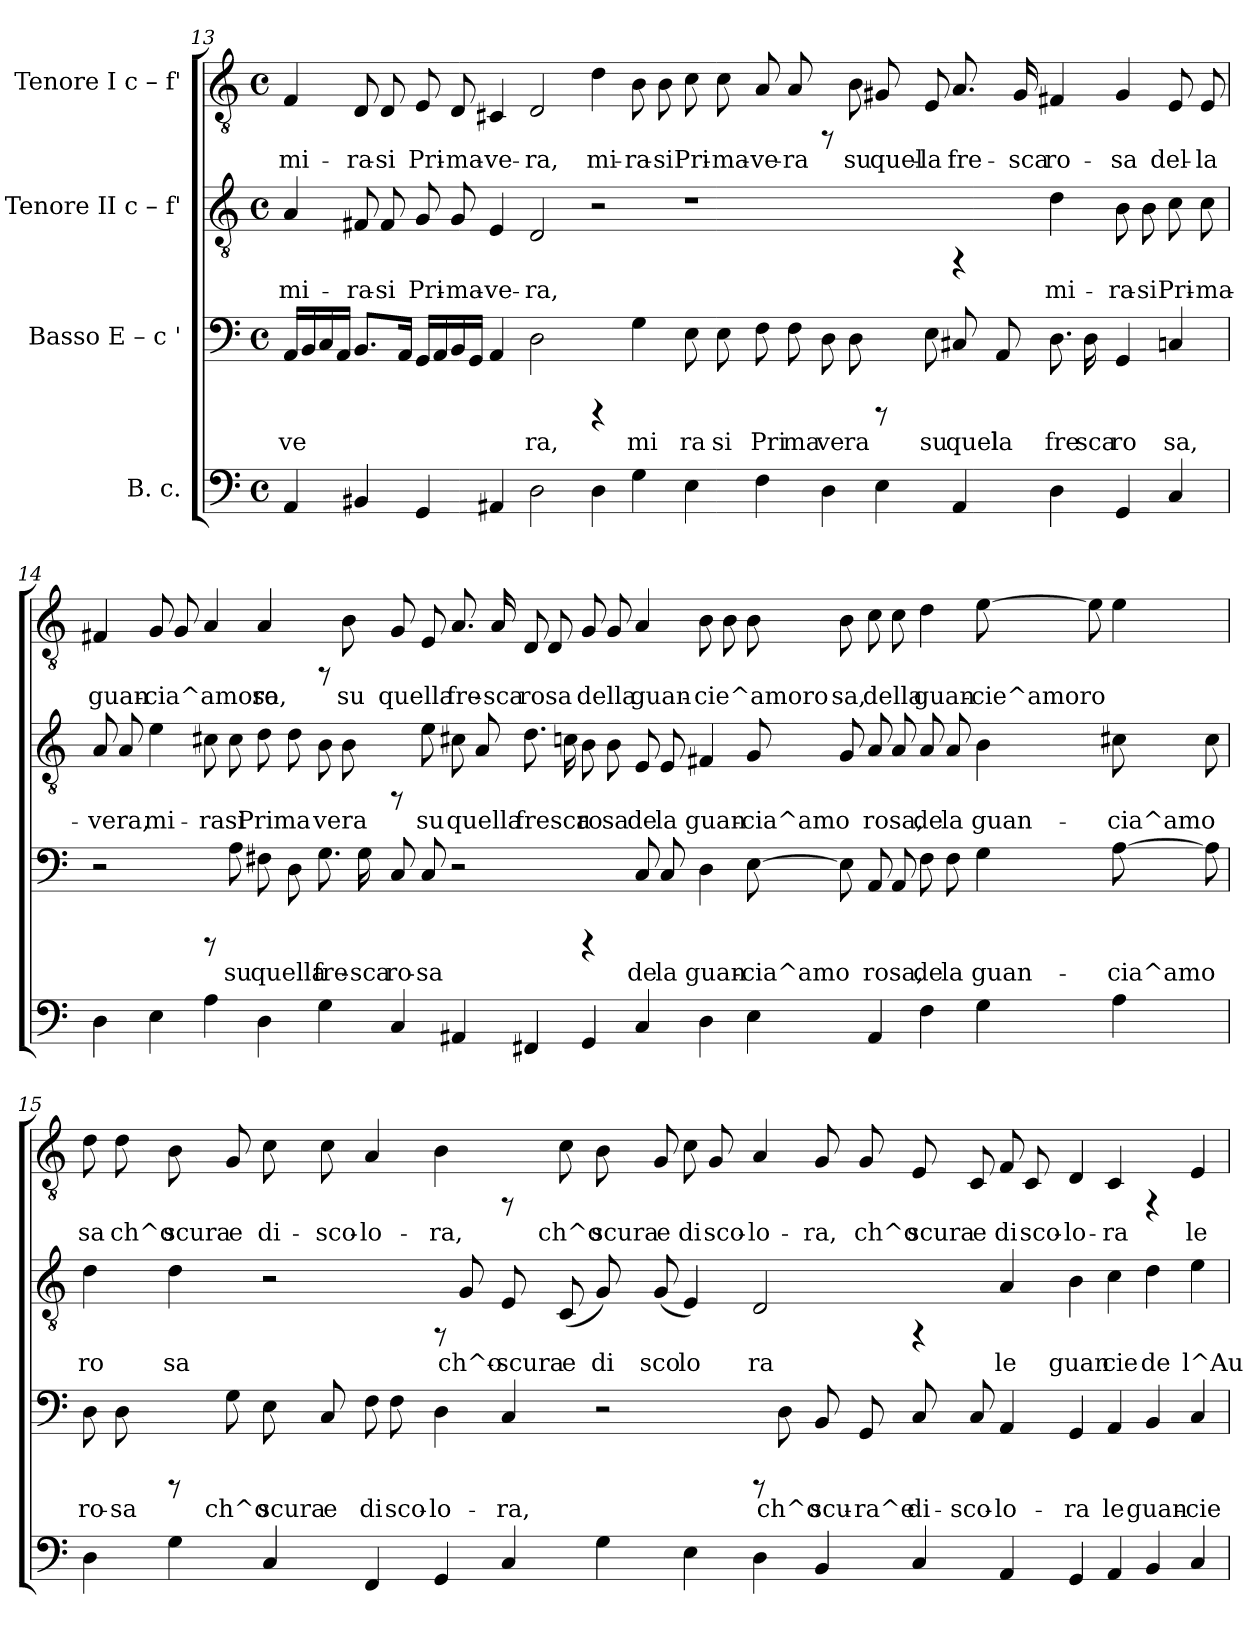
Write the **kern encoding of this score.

**kern	**kern	**text	**kern	**text	**kern	**text
*part4	*part3	*part3	*part2	*part2	*part1	*part1
*staff4	*staff3	*staff3	*staff2	*staff2	*staff1	*staff1
*I"B. c.	*I"Basso  E – c '	*	*I"Tenore II  c – f'	*	*I"Tenore I  c – f'	*
!!LO:LB:g=z
*clefF4	*clefF4	*	*clefGv2	*	*clefGv2	*
*k[]	*k[]	*	*k[]	*	*k[]	*
*C:	*C:	*	*C:	*	*C:	*
*M4/4	*M4/4	*	*M4/4	*	*M4/4	*
*met(c)	*met(c)	*	*met(c)	*	*met(c)	*
=13	=13	=13	=13	=13	=13	=13
!	!	!LO:LY:b:cj	!	!LO:LY:b:cj	!	!LO:LY:b
4AA/	16AA/L	-ve	4A/	mi-	4F/	mi-
!	!	!LO:LY:b:cj	!	!	!	!
.	16BB/	.	.	.	.	.
!	!	!LO:LY:b:cj	!	!	!	!
.	16C/	.	.	.	.	.
!	!	!LO:LY:b:cj	!	!	!	!
.	16AA/J	.	.	.	.	.
!	!	!LO:LY:b:cj	!	!LO:LY:b:cj	!	!LO:LY:b
4BB#/	8.BB/L	.	8F#X/	-ra-	8D/	-ra-
!	!	!	!	!LO:LY:b:cj	!	!LO:LY:b
.	.	.	8F#/	-si	8D/	-si
!	!	!LO:LY:b:cj	!	!	!	!
.	16AA/J	.	.	.	.	.
!	!	!LO:LY:b:cj	!	!LO:LY:b:cj	!	!LO:LY:b
4GG/	16GG/L	.	8G/	Pri-	8E/	Pri-
!	!	!LO:LY:b:cj	!	!	!	!
.	16AA/	.	.	.	.	.
!	!	!LO:LY:b:cj	!	!LO:LY:b:cj	!	!LO:LY:b
.	16BB/	.	8G/	-ma-	8D/	-ma-
!	!	!LO:LY:b:cj	!	!	!	!
.	16GG/J	.	.	.	.	.
!	!	!LO:LY:b:cj	!	!LO:LY:b:cj	!	!LO:LY:b
4AA#/	4AA/	.	4E/	-ve-	4C#X/	-ve-
!	!	!LO:LY:b:cj	!	!LO:LY:b:cj	!	!LO:LY:b
2D\	2D\	ra,	2D/	-ra,	2D/	-ra,
!	!	!	!	!	!	!LO:LY:b
4D\	4rCCC	.	2r	.	4d\	mi-
!	!	!LO:LY:b:cj	!	!	!	!LO:LY:b
4G\	4G\	mi	.	.	8B\	-ra-
!	!	!	!	!	!	!LO:LY:b
.	.	.	.	.	8B\	-si
!	!	!LO:LY:b:cj	!	!	!	!LO:LY:b
4E\	8E\	ra	1r	.	8c\	Pri-
!	!	!LO:LY:b:cj	!	!	!	!LO:LY:b
.	8E\	si	.	.	8c\	-ma-
!	!	!LO:LY:b:cj	!	!	!	!LO:LY:b
4F\	8F\	Pri	.	.	8A/	-ve-
!	!	!LO:LY:b:cj	!	!	!	!LO:LY:b
.	8F\	ma	.	.	8A/	-ra
!	!	!LO:LY:b:cj	!	!	!	!
4D\	8D\	ve	.	.	8rFF	.
!	!	!LO:LY:b:cj	!	!	!	!LO:LY:b
.	8D\	ra	.	.	8B\	su
!	!	!	!	!	!	!LO:LY:b
4E\	8rCCC	.	.	.	8G#X/	quel-
!	!	!LO:LY:b:cj	!	!	!	!LO:LY:b
.	8E\	su	.	.	8E/	-la
!	!	!LO:LY:b:cj	!	!	!	!LO:LY:b
4AA#/	8C#X/	quel	4rFF	.	8.A/	fre-
!	!	!LO:LY:b:cj	!	!	!	!
.	8AA/	la	.	.	.	.
!	!	!	!	!	!	!LO:LY:b
.	.	.	.	.	16G#/	-sca
!	!	!LO:LY:b:cj	!	!LO:LY:b:cj	!	!LO:LY:b
4D\	8.D\	fre	4d\	mi-	4F#X/	ro-
!	!	!LO:LY:b:cj	!	!	!	!
.	16D\	sca	.	.	.	.
!	!	!LO:LY:b:cj	!	!LO:LY:b:cj	!	!LO:LY:b
4GG/	4GG/	ro	8B\	-ra-	4G#/	-sa
!	!	!	!	!LO:LY:b:cj	!	!
.	.	.	8B\	-si	.	.
!	!	!LO:LY:b:cj	!	!LO:LY:b:cj	!	!LO:LY:b
4C/	4Cn/	sa,	8c\	Pri-	8E/	del-
!	!	!	!	!LO:LY:b:cj	!	!LO:LY:b
.	.	.	8c\	-ma-	8E/	-la
!!LO:PB:g=z
=14	=14	=14	=14	=14	=14	=14
!	!	!	!	!LO:LY:b:cj	!	!LO:LY:b
4D\	2r	.	8A/	-vera,	4F#X/	guan-
!	!	!	!	!LO:LY:b:cj	!	!
.	.	.	8A/	.	.	.
!	!	!	!	!LO:LY:b:cj	!	!LO:LY:b
4E\	.	.	4e\	mi-	8G/	-cia^amoro-
!	!	!	!	!	!	!LO:LY:b
.	.	.	.	.	8G/	--
!	!	!	!	!LO:LY:b:cj	!	!LO:LY:b
4A\	8rCCC	.	8c#X\	-rasi	4A/	--
!	!	!LO:LY:b:cj	!	!LO:LY:b:cj	!	!
.	8A\	su	8c#\	.	.	.
!	!	!LO:LY:b:cj	!	!LO:LY:b:cj	!	!LO:LY:b
4D\	8F#X\	quella	8d\	Prima-	4A/	-sa,
!	!	!LO:LY:b:cj	!	!LO:LY:b:cj	!	!
.	8D\	.	8d\	--	.	.
!	!	!LO:LY:b:cj	!	!LO:LY:b:cj	!	!
4G\	8.G\	fre-	8B\	-vera	8rFF	.
!	!	!	!	!LO:LY:b:cj	!	!LO:LY:b
.	.	.	8B\	.	8B\	su
!	!	!LO:LY:b:cj	!	!	!	!
.	16G\	-sca	.	.	.	.
!	!	!LO:LY:b:cj	!	!	!	!LO:LY:b
4C/	8C/	ro-	8rFF	.	8G/	quella
!	!	!LO:LY:b:cj	!	!LO:LY:b:cj	!	!LO:LY:b
.	8C/	-sa	8e\	su	8E/	.
!	!	!	!	!LO:LY:b:cj	!	!LO:LY:b
4AA#/	2r	.	8c#X\	quella	8.A/	fre-
!	!	!	!	!LO:LY:b:cj	!	!
.	.	.	8A/	.	.	.
!	!	!	!	!	!	!LO:LY:b
.	.	.	.	.	16A/	-sca
!	!	!	!	!LO:LY:b:cj	!	!LO:LY:b
4FF#X/	.	.	8.d\	fresca	8D/	rosa
!	!	!	!	!	!	!LO:LY:b
.	.	.	.	.	8D/	.
!	!	!	!	!LO:LY:b:cj	!	!
.	.	.	16cn\	.	.	.
!	!	!	!	!LO:LY:b:cj	!	!LO:LY:b
4GG/	4rCCC	.	8B\	ro	8G/	della
!	!	!	!	!LO:LY:b:cj	!	!LO:LY:b
.	.	.	8B\	sa	8G/	.
!	!	!LO:LY:b:cj	!	!LO:LY:b:cj	!	!LO:LY:b
4C/	8C/	de	8E/	de	4A/	guan-
!	!	!LO:LY:b:cj	!	!LO:LY:b:cj	!	!
.	8C/	la	8E/	la	.	.
!	!	!LO:LY:b:cj	!	!LO:LY:b:cj	!	!LO:LY:b
4D\	4D\	guan-	4F#X/	guan-	8B\	-cie^amoro-
!	!	!	!	!	!	!LO:LY:b
.	.	.	.	.	8B\	--
!	!	!LO:LY:b:cj	!	!LO:LY:b:cj	!	!LO:LY:b
4E\	[>8E\	-cia^amo-	8G/	-cia^amo-	8B\	--
!	!	!LO:LY:b:cj	!	!LO:LY:b:cj	!	!LO:LY:b
.	8E\]	--	8G/	--	8B\	-sa,
!	!	!LO:LY:b:cj	!	!LO:LY:b:cj	!	!LO:LY:b
4AA#/	8AA/	-rosa,	8A/	-rosa,	8c\	della
!	!	!LO:LY:b:cj	!	!LO:LY:b:cj	!	!LO:LY:b
.	8AA/	.	8A/	.	8c\	.
!	!	!LO:LY:b:cj	!	!LO:LY:b:cj	!	!LO:LY:b
4F\	8F#\	de	8A/	de	4d\	guan-
!	!	!LO:LY:b:cj	!	!LO:LY:b:cj	!	!
.	8F#\	la	8A/	la	.	.
!	!	!LO:LY:b:cj	!	!LO:LY:b:cj	!	!LO:LY:b
4G\	4G\	guan-	4B\	guan-	[<8e\	-cie^amoro-
!	!	!	!	!	!	!LO:LY:b
.	.	.	.	.	8e\]	--
!	!	!LO:LY:b:cj	!	!LO:LY:b:cj	!	!LO:LY:b
4A\	[>8A\	-cia^amo-	8c#X\	-cia^amo-	4e\	--
!	!	!LO:LY:b:cj	!	!LO:LY:b:cj	!	!
.	8A\]	--	8c#\	--	.	.
!!LO:LB:g=z
=15	=15	=15	=15	=15	=15	=15
!	!	!LO:LY:b:cj	!	!LO:LY:b:cj	!	!LO:LY:b
4D\	8D\	-ro-	4d\	-ro	8d\	-sa
!	!	!LO:LY:b:cj	!	!	!	!LO:LY:b
.	8D\	-sa	.	.	8d\	ch^o
!	!	!	!	!LO:LY:b:cj	!	!LO:LY:b
4G\	8rCCC	.	4d\	sa	8B\	scura
!	!	!LO:LY:b:cj	!	!	!	!LO:LY:b
.	8G\	ch^o	.	.	8G/	e
!	!	!LO:LY:b:cj	!	!	!	!LO:LY:b
4C/	8E\	scura	2r	.	8c\	di-
!	!	!LO:LY:b:cj	!	!	!	!LO:LY:b
.	8C/	e	.	.	8c\	-sco-
!	!	!LO:LY:b:cj	!	!	!	!LO:LY:b
4FF/	8F\	di	.	.	4A/	-lo-
!	!	!LO:LY:b:cj	!	!	!	!
.	8F\	sco-	.	.	.	.
!	!	!LO:LY:b:cj	!	!	!	!LO:LY:b
4GG/	4D\	-lo-	8rFF	.	4B\	-ra,
!	!	!	!	!LO:LY:b:cj	!	!
.	.	.	8G/	ch^o-	.	.
!	!	!LO:LY:b:cj	!	!LO:LY:b:cj	!	!
4C/	4C/	-ra,	8E/	-scura	8rFF	.
!	!	!	!	!LO:LY:b:cj	!	!LO:LY:b
.	.	.	(<8C/	e	8c\	ch^o
!	!	!	!	!LO:LY:b:cj	!	!LO:LY:b
4G\	2r	.	8G/)	di	8B\	scura
!	!	!	!	!LO:LY:b:cj	!	!LO:LY:b
.	.	.	(>8G/	sco	8G/	e
!	!	!	!	!LO:LY:b:cj	!	!LO:LY:b
4E\	.	.	4E/)	lo	8c\	di
!	!	!	!	!	!	!LO:LY:b
.	.	.	.	.	8G/	sco-
!	!	!	!	!LO:LY:b:cj	!	!LO:LY:b
4D\	8rCCC	.	2D/	ra	4A/	-lo-
!	!	!LO:LY:b:cj	!	!	!	!
.	8D\	ch^o	.	.	.	.
!	!	!LO:LY:b:cj	!	!	!	!LO:LY:b
4BB/	8BB/	scu-	.	.	8G/	-ra,
!	!	!LO:LY:b:cj	!	!	!	!LO:LY:b
.	8GG/	-ra^e	.	.	8G/	ch^o
!	!	!LO:LY:b:cj	!	!	!	!LO:LY:b
4C/	8C/	di-	4rFF	.	8E/	scura
!	!	!LO:LY:b:cj	!	!	!	!LO:LY:b
.	8C/	-sco-	.	.	8C/	e
!	!	!LO:LY:b:cj	!	!LO:LY:b:cj	!	!LO:LY:b
4AA/	4AA/	-lo-	4A/	le	8F/	di
!	!	!	!	!	!	!LO:LY:b
.	.	.	.	.	8C/	sco-
!	!	!LO:LY:b:cj	!	!LO:LY:b:cj	!	!LO:LY:b
4GG/	4GG/	-ra	4B\	guan	4D/	-lo-
!	!	!LO:LY:b:cj	!	!LO:LY:b:cj	!	!LO:LY:b
4AA/	4AA/	le	4c\	cie	4C/	-ra
!	!	!LO:LY:b:cj	!	!LO:LY:b:cj	!	!
4BB/	4BB/	guan-	4d\	de	4rFF	.
!	!	!LO:LY:b:cj	!	!LO:LY:b:cj	!	!LO:LY:b
4C/	4C/	-cie	4e\	l^Au	4E/	le
=	=	=	=	=	=	=
*-	*-	*-	*-	*-	*-	*-
